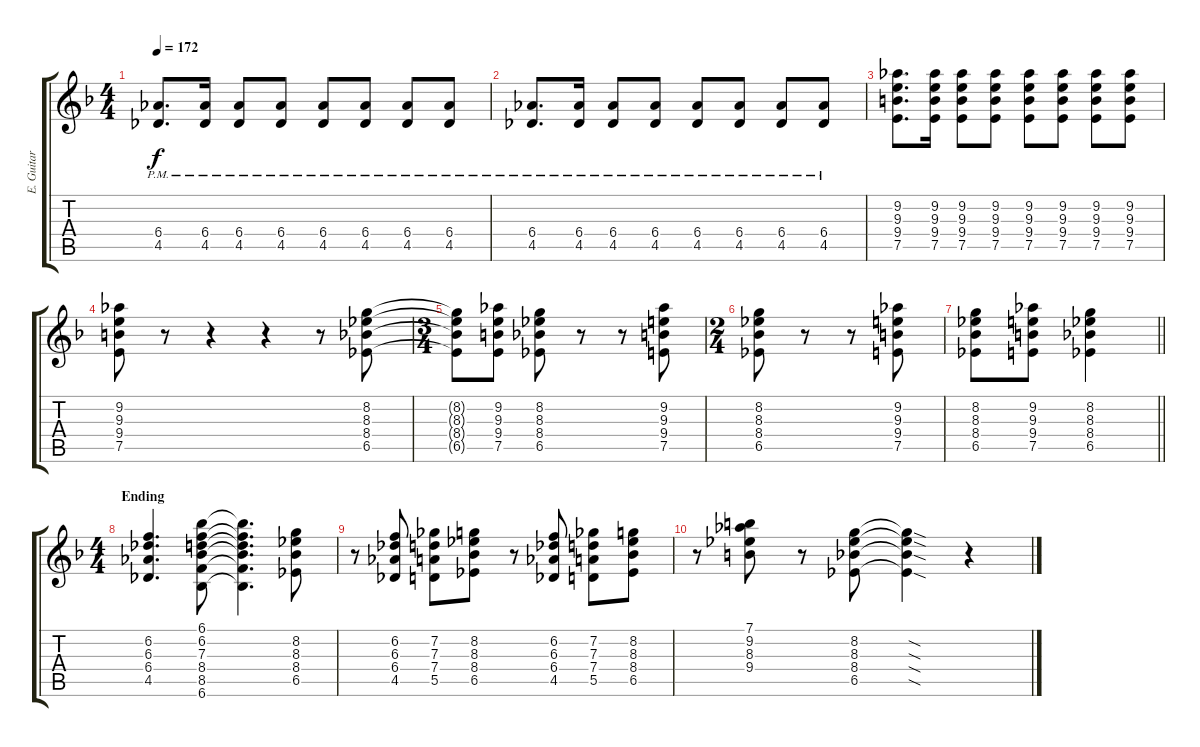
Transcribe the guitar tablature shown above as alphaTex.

\track ("E. Guitar II" "E. Guitar ") {instrument overdrivenguitar}
\staff {score tabs}
\tuning (E4 B3 G3 D3 A2 E2) {hide}
\ts (4 4)
\tempo 172
\clef g2
\ks f
(6.4{pm} 4.5{pm}).8{d dy f} (6.4{pm} 4.5{pm}).16 (6.4{pm} 4.5{pm}).8 (6.4{pm} 4.5{pm}).8 (6.4{pm} 4.5{pm}).8 (6.4{pm} 4.5{pm}).8 (6.4{pm} 4.5{pm}).8 (6.4{pm} 4.5{pm}).8 |
(6.4{pm} 4.5{pm}).8{d} (6.4{pm} 4.5{pm}).16 (6.4{pm} 4.5{pm}).8 (6.4{pm} 4.5{pm}).8 (6.4{pm} 4.5{pm}).8 (6.4{pm} 4.5{pm}).8 (6.4{pm} 4.5{pm}).8 (6.4{pm} 4.5{pm}).8 |
(9.2 9.3 9.4 7.5).8{d} (9.2 9.3 9.4 7.5).16 (9.2 9.3 9.4 7.5).8 (9.2 9.3 9.4 7.5).8 (9.2 9.3 9.4 7.5).8 (9.2 9.3 9.4 7.5).8 (9.2 9.3 9.4 7.5).8 (9.2 9.3 9.4 7.5).8 |
(9.2 9.3 9.4 7.5).8 r.8 r.4 r.4 r.8 (8.2 8.3 8.4 6.5).8 |
\ts (3 4)
(8.2{t} 8.3{t} 8.4{t} 6.5{t}).8 (9.2 9.3 9.4 7.5).8 (8.2 8.3 8.4 6.5).8 r.8 r.8 (9.2 9.3 9.4 7.5).8 |
\ts (2 4)
(8.2 8.3 8.4 6.5).8 r.8 r.8 (9.2 9.3 9.4 7.5).8 |
\barLineRight lightlight
(8.2 8.3 8.4 6.5).8 (9.2 9.3 9.4 7.5).8 (8.2 8.3 8.4 6.5).4 |
\ts (4 4)
\section ("" "Ending")
(6.2 6.3 6.4 4.5).4{d} (6.1 6.2 7.3 8.4 8.5 6.6).8 (6.1{t} 6.2{t} 7.3{t} 8.4{t} 8.5{t} 6.6{t}).4{d} (8.2 8.3 8.4 6.5).8 |
r.8 (6.2 6.3 6.4 4.5).8 (7.2 7.3 7.4 5.5).8 (8.2 8.3 8.4 6.5).8 r.8 (6.2 6.3 6.4 4.5).8 (7.2 7.3 7.4 5.5).8 (8.2 8.3 8.4 6.5).8 |
r.8 (7.1 9.2 8.3 9.4).8 r.8 (8.2 8.3 8.4 6.5).8 (8.2{sod t} 8.3{sod t} 8.4{sod t} 6.5{sod t}).4 r.4
